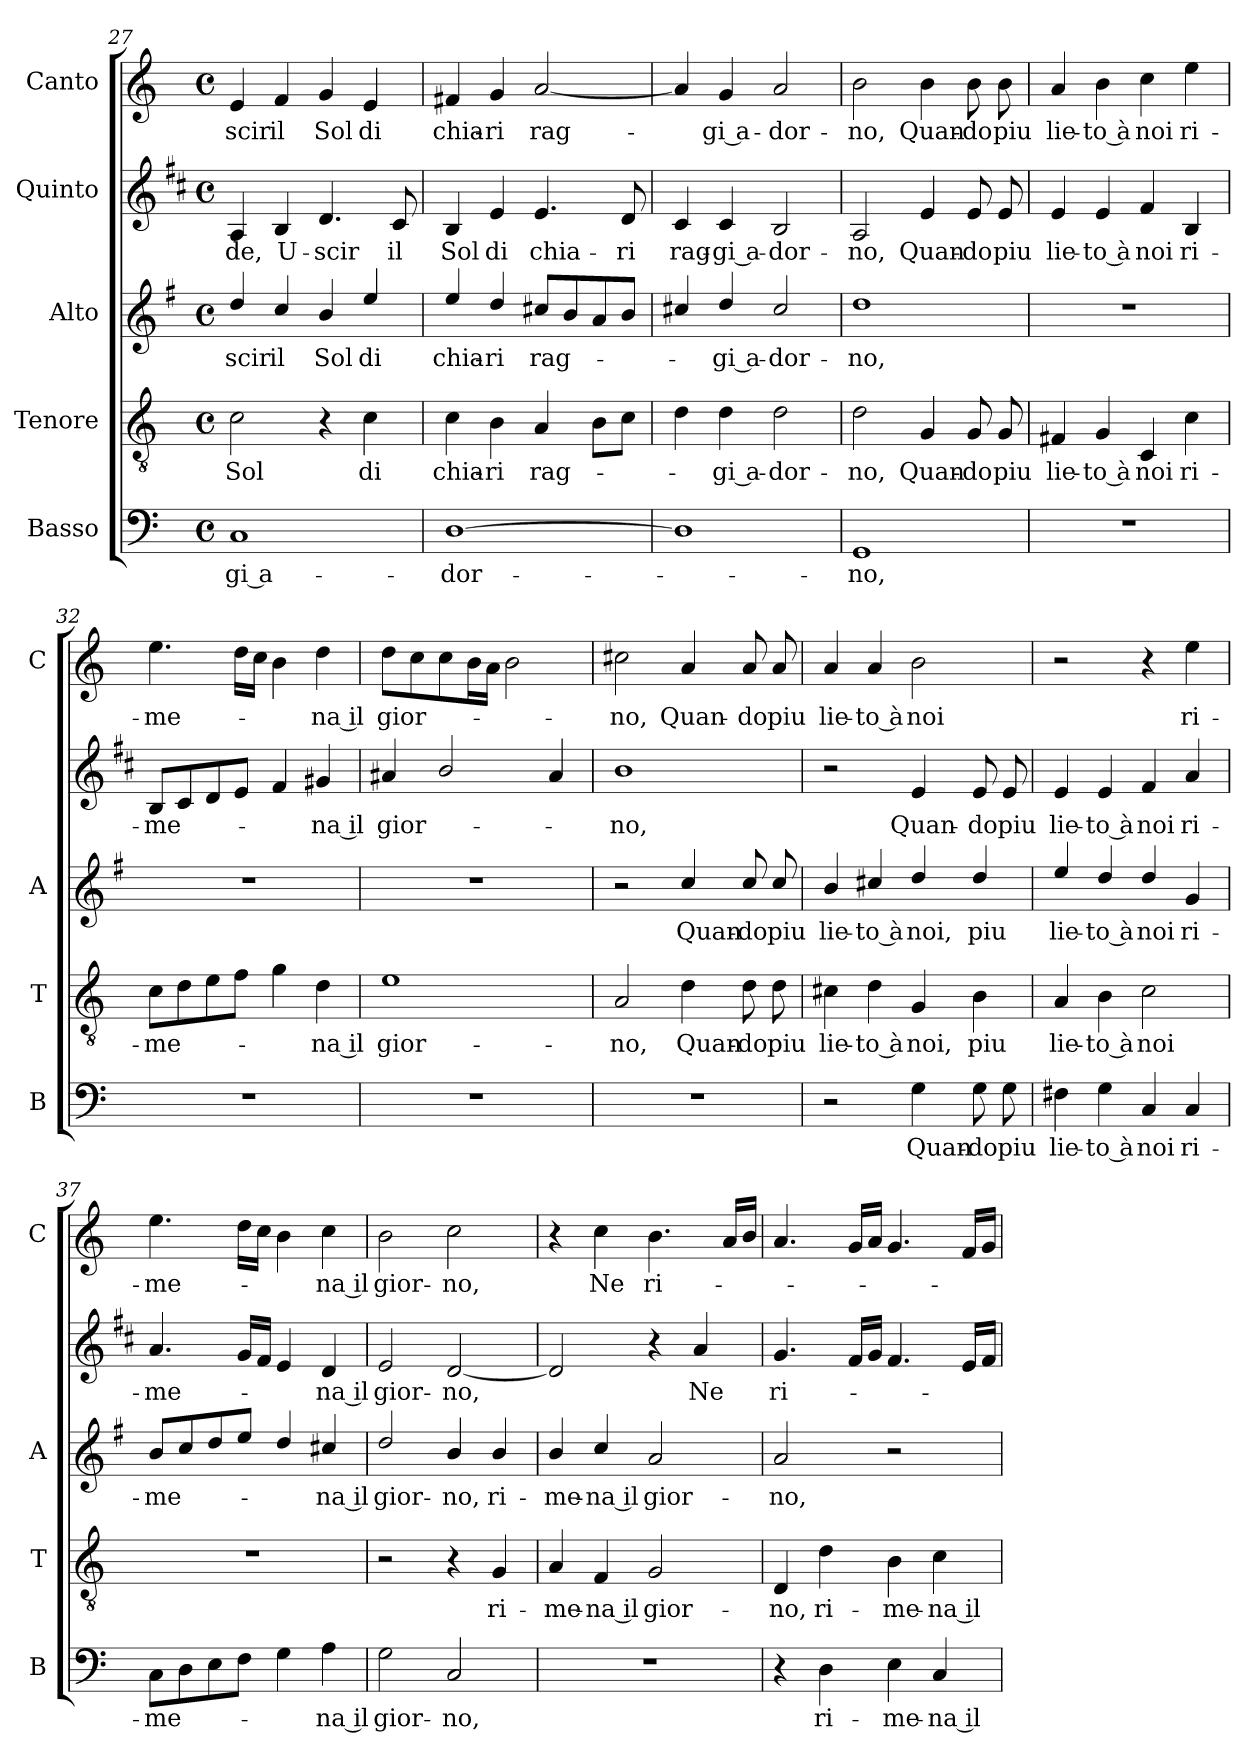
**kern	**text	**kern	**text	**kern	**text	**kern	**text	**kern	**text
*part5	*part5	*part4	*part4	*part3	*part3	*part2	*part2	*part1	*part1
*staff5	*staff5	*staff4	*staff4	*staff3	*staff3	*staff2	*staff2	*staff1	*staff1
*I"Basso	*	*I"Tenore	*	*I"Alto	*	*I"Quinto	*	*I"Canto	*
*I'B	*	*I'T	*	*I'A	*	*	*	*I'C	*
*clefF4	*	*clefGv2	*	*clefG2	*	*clefG2	*	*clefG2	*
*	*	*	*	*ITrd4c7	*	*ITrd1c2	*	*	*
*k[]	*	*k[]	*	*k[]	*	*k[]	*	*k[]	*
*C:	*	*C:	*	*C:	*	*C:	*	*C:	*
*M4/4	*	*M4/4	*	*M4/4	*	*M4/4	*	*M4/4	*
*met(c)	*	*met(c)	*	*met(c)	*	*met(c)	*	*met(c)	*
=27	=27	=27	=27	=27	=27	=27	=27	=27	=27
!	!LO:LY:b	!	!LO:LY:b	!	!LO:LY:b	!	!LO:LY:b	!	!LO:LY:b
1C	-gi a-	2c\	Sol	4g/	-scir	4G/	-de,	4e/	-scir
!	!	!	!	!	!LO:LY:b	!	!LO:LY:b	!	!LO:LY:b
.	.	.	.	4f/	il	4A/	U-	4f/	il
!	!	!	!	!	!LO:LY:b	!	!LO:LY:b	!	!LO:LY:b
.	.	4r	.	4e/	Sol	4.c/	-scir	4g/	Sol
!	!	!	!LO:LY:b	!	!LO:LY:b	!	!	!	!LO:LY:b
.	.	4c\	di	4a/	di	.	.	4e/	di
!	!	!	!	!	!	!	!LO:LY:b	!	!
.	.	.	.	.	.	8B/	il	.	.
!!LO:LB:g=z
=28	=28	=28	=28	=28	=28	=28	=28	=28	=28
!	!LO:LY:b	!	!LO:LY:b	!	!LO:LY:b	!	!LO:LY:b	!	!LO:LY:b
[1D	-dor-	4c\	chia-	4a/	chia-	4A/	Sol	4f#X/	chia-
!	!	!	!LO:LY:b	!	!LO:LY:b	!	!LO:LY:b	!	!LO:LY:b
.	.	4B\	-ri	4g/	-ri	4d/	di	4g/	-ri
!	!	!	!LO:LY:b	!	!LO:LY:b	!	!LO:LY:b	!	!LO:LY:b
.	.	4A/	rag-	8f#X/L	rag-	4.d/	chia-	[2a/	rag-
.	.	.	.	8e/	.	.	.	.	.
.	.	8B\L	.	8d/	.	.	.	.	.
!	!	!	!	!	!	!	!LO:LY:b	!	!
.	.	8c\J	.	8e/J	.	8c/	-ri	.	.
=29	=29	=29	=29	=29	=29	=29	=29	=29	=29
!	!	!	!	!	!	!	!LO:LY:b	!	!
1D]	.	4d\	.	4f#X/	.	4B/	rag-	4a/]	.
!	!	!	!LO:LY:b	!	!LO:LY:b	!	!LO:LY:b	!	!LO:LY:b
.	.	4d\	-gi a-	4g/	-gi a-	4B/	-gi a-	4g/	-gi a-
!	!	!	!LO:LY:b	!	!LO:LY:b	!	!LO:LY:b	!	!LO:LY:b
.	.	2d\	-dor-	2f#/	-dor-	2A/	-dor-	2a/	-dor-
=30	=30	=30	=30	=30	=30	=30	=30	=30	=30
!	!LO:LY:b	!	!LO:LY:b	!	!LO:LY:b	!	!LO:LY:b	!	!LO:LY:b
1GG	-no,	2d\	-no,	1g	-no,	2G/	-no,	2b\	-no,
!	!	!	!LO:LY:b	!	!	!	!LO:LY:b	!	!LO:LY:b
.	.	4G/	Quan-	.	.	4d/	Quan-	4b\	Quan-
!	!	!	!LO:LY:b	!	!	!	!LO:LY:b	!	!LO:LY:b
.	.	8G/	-do	.	.	8d/	-do	8b\	-do
!	!	!	!LO:LY:b	!	!	!	!LO:LY:b	!	!LO:LY:b
.	.	8G/	piu	.	.	8d/	piu	8b\	piu
=31	=31	=31	=31	=31	=31	=31	=31	=31	=31
!	!	!	!LO:LY:b	!	!	!	!LO:LY:b	!	!LO:LY:b
1r	.	4F#X/	lie-	1r	.	4d/	lie-	4a/	lie-
!	!	!	!LO:LY:b	!	!	!	!LO:LY:b	!	!LO:LY:b
.	.	4G/	-to à	.	.	4d/	-to à	4b\	-to à
!	!	!	!LO:LY:b	!	!	!	!LO:LY:b	!	!LO:LY:b
.	.	4C/	noi	.	.	4e/	noi	4cc\	noi
!	!	!	!LO:LY:b	!	!	!	!LO:LY:b	!	!LO:LY:b
.	.	4c\	ri-	.	.	4A/	ri-	4ee\	ri-
=32	=32	=32	=32	=32	=32	=32	=32	=32	=32
!	!	!	!LO:LY:b	!	!	!	!LO:LY:b	!	!LO:LY:b
1r	.	8c\L	-me-	1r	.	8A/L	-me-	4.ee\	-me-
.	.	8d\	.	.	.	8B/	.	.	.
.	.	8e\	.	.	.	8c/	.	.	.
.	.	8f\J	.	.	.	8d/J	.	16dd\LL	.
.	.	.	.	.	.	.	.	16cc\JJ	.
.	.	4g\	.	.	.	4e/	.	4b\	.
!	!	!	!LO:LY:b	!	!	!	!LO:LY:b	!	!LO:LY:b
.	.	4d\	-na il	.	.	4f#X/	-na il	4dd\	-na il
=33	=33	=33	=33	=33	=33	=33	=33	=33	=33
!	!	!	!LO:LY:b	!	!	!	!LO:LY:b	!	!LO:LY:b
1r	.	1e	gior-	1r	.	4g#X/	gior-	8dd\L	gior-
.	.	.	.	.	.	.	.	8cc\	.
.	.	.	.	.	.	2a/	.	8cc\	.
.	.	.	.	.	.	.	.	16b\L	.
.	.	.	.	.	.	.	.	16a\JJ	.
.	.	.	.	.	.	.	.	2b\	.
.	.	.	.	.	.	4g#/	.	.	.
=34	=34	=34	=34	=34	=34	=34	=34	=34	=34
!	!	!	!LO:LY:b	!	!	!	!LO:LY:b	!	!LO:LY:b
1r	.	2A/	-no,	2r	.	1a	-no,	2cc#X\	-no,
!	!	!	!LO:LY:b	!	!LO:LY:b	!	!	!	!LO:LY:b
.	.	4d\	Quan-	4f/	Quan-	.	.	4a/	Quan-
!	!	!	!LO:LY:b	!	!LO:LY:b	!	!	!	!LO:LY:b
.	.	8d\	-do	8f/	-do	.	.	8a/	-do
!	!	!	!LO:LY:b	!	!LO:LY:b	!	!	!	!LO:LY:b
.	.	8d\	piu	8f/	piu	.	.	8a/	piu
!!LO:LB:g=z
=35	=35	=35	=35	=35	=35	=35	=35	=35	=35
!	!	!	!LO:LY:b	!	!LO:LY:b	!	!	!	!LO:LY:b
2r	.	4c#X\	lie-	4e/	lie-	2r	.	4a/	lie-
!	!	!	!LO:LY:b	!	!LO:LY:b	!	!	!	!LO:LY:b
.	.	4d\	-to à	4f#X/	-to à	.	.	4a/	-to à
!	!LO:LY:b	!	!LO:LY:b	!	!LO:LY:b	!	!LO:LY:b	!	!LO:LY:b
4G\	Quan-	4G/	noi,	4g/	noi,	4d/	Quan-	2b\	noi
!	!LO:LY:b	!	!LO:LY:b	!	!LO:LY:b	!	!LO:LY:b	!	!
8G\	-do	4B\	piu	4g/	piu	8d/	-do	.	.
!	!LO:LY:b	!	!	!	!	!	!LO:LY:b	!	!
8G\	piu	.	.	.	.	8d/	piu	.	.
=36	=36	=36	=36	=36	=36	=36	=36	=36	=36
!	!LO:LY:b	!	!LO:LY:b	!	!LO:LY:b	!	!LO:LY:b	!	!
4F#X\	lie-	4A/	lie-	4a/	lie-	4d/	lie-	2r	.
!	!LO:LY:b	!	!LO:LY:b	!	!LO:LY:b	!	!LO:LY:b	!	!
4G\	-to à	4B\	-to à	4g/	-to à	4d/	-to à	.	.
!	!LO:LY:b	!	!LO:LY:b	!	!LO:LY:b	!	!LO:LY:b	!	!
4C/	noi	2c\	noi	4g/	noi	4e/	noi	4r	.
!	!LO:LY:b	!	!	!	!LO:LY:b	!	!LO:LY:b	!	!LO:LY:b
4C/	ri-	.	.	4c/	ri-	4g/	ri-	4ee\	ri-
=37	=37	=37	=37	=37	=37	=37	=37	=37	=37
!	!LO:LY:b	!	!	!	!LO:LY:b	!	!LO:LY:b	!	!LO:LY:b
8C\L	-me-	1r	.	8e/L	-me-	4.g/	-me-	4.ee\	-me-
8D\	.	.	.	8f/	.	.	.	.	.
8E\	.	.	.	8g/	.	.	.	.	.
8F\J	.	.	.	8a/J	.	16f/LL	.	16dd\LL	.
.	.	.	.	.	.	16e/JJ	.	16cc\JJ	.
4G\	.	.	.	4g/	.	4d/	.	4b\	.
!	!LO:LY:b	!	!	!	!LO:LY:b	!	!LO:LY:b	!	!LO:LY:b
4A\	-na il	.	.	4f#X/	-na il	4c/	-na il	4cc\	-na il
=38	=38	=38	=38	=38	=38	=38	=38	=38	=38
!	!LO:LY:b	!	!	!	!LO:LY:b	!	!LO:LY:b	!	!LO:LY:b
2G\	gior-	2r	.	2g/	gior-	2d/	gior-	2b\	gior-
!	!LO:LY:b	!	!	!	!LO:LY:b	!	!LO:LY:b	!	!LO:LY:b
2C/	-no,	4r	.	4e/	-no,	[2c/	-no,	2cc\	-no,
!	!	!	!LO:LY:b	!	!LO:LY:b	!	!	!	!
.	.	4G/	ri-	4e/	ri-	.	.	.	.
=39	=39	=39	=39	=39	=39	=39	=39	=39	=39
!	!	!	!LO:LY:b	!	!LO:LY:b	!	!	!	!
1r	.	4A/	-me-	4e/	-me-	2c/]	.	4r	.
!	!	!	!LO:LY:b	!	!LO:LY:b	!	!	!	!LO:LY:b
.	.	4F/	-na il	4f/	-na il	.	.	4cc\	Ne
!	!	!	!LO:LY:b	!	!LO:LY:b	!	!	!	!LO:LY:b
.	.	2G/	gior-	2d/	gior-	4r	.	4.b\	ri-
!	!	!	!	!	!	!	!LO:LY:b	!	!
.	.	.	.	.	.	4g/	Ne	.	.
.	.	.	.	.	.	.	.	16a/LL	.
.	.	.	.	.	.	.	.	16b/JJ	.
=40	=40	=40	=40	=40	=40	=40	=40	=40	=40
!	!	!	!LO:LY:b	!	!LO:LY:b	!	!LO:LY:b	!	!
4r	.	4D/	-no,	2d/	-no,	4.f/	ri-	4.a/	.
!	!LO:LY:b	!	!LO:LY:b	!	!	!	!	!	!
4D\	ri-	4d\	ri-	.	.	.	.	.	.
.	.	.	.	.	.	16e/LL	.	16g/LL	.
.	.	.	.	.	.	16f/JJ	.	16a/JJ	.
!	!LO:LY:b	!	!LO:LY:b	!	!	!	!	!	!
4E\	-me-	4B\	-me-	2r	.	4.e/	.	4.g/	.
!	!LO:LY:b	!	!LO:LY:b	!	!	!	!	!	!
4C/	-na il	4c\	-na il	.	.	.	.	.	.
.	.	.	.	.	.	16d/LL	.	16f/LL	.
.	.	.	.	.	.	16e/JJ	.	16g/JJ	.
=	=	=	=	=	=	=	=	=	=
*-	*-	*-	*-	*-	*-	*-	*-	*-	*-
